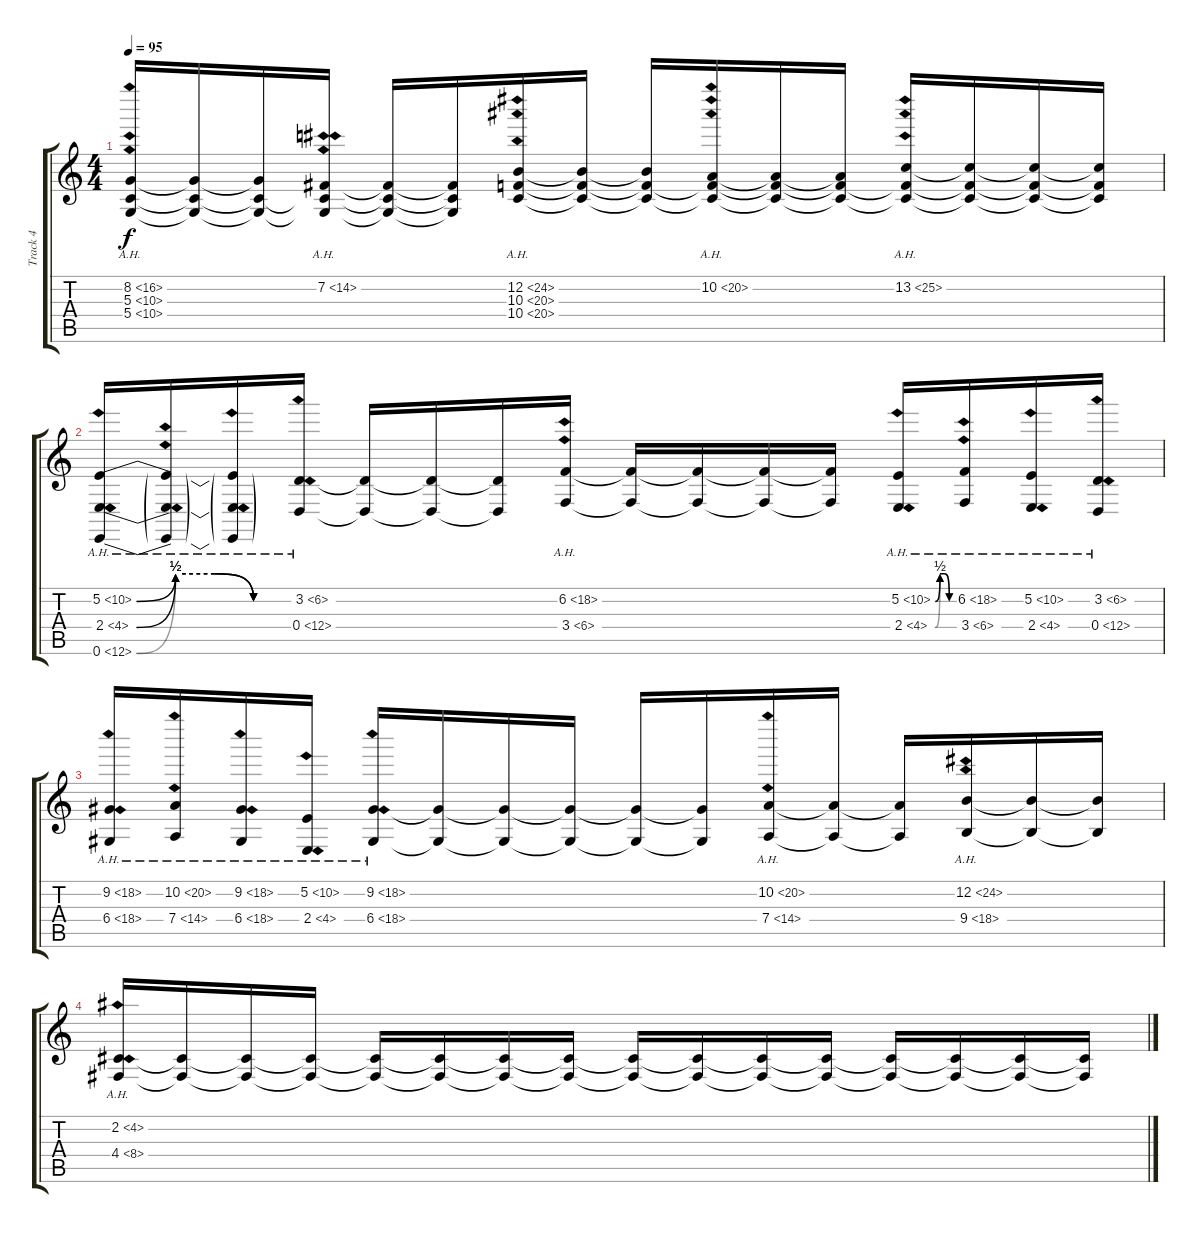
\track ("Track 4" "Track 4") {instrument stringensemble1}
\staff {score tabs}
\tuning (E4 B3 G3 D3 A2 E2) {hide}
\ts (4 4)
\tempo 95
\clef g2
\ks c
(8.2{ah 8} 5.3{ah 5} 5.4{ah 5}).16{dy f} (8.2{t} 5.3{t} 5.4{t}).16 (8.2{t} 5.3{t} 5.4{t}).16 (7.2{ah 7} 5.3{ah 5 t} 5.4{ah 5 t}).16 (7.2{t} 5.3{t} 5.4{t}).16 (7.2{t} 5.3{t} 5.4{t}).16 (12.2{ah 12} 10.3{ah 10} 10.4{ah 10}).16 (12.2{t} 10.3{t} 10.4{t}).16 (12.2{t} 10.3{t} 10.4{t}).16 (10.2{ah 10} 10.3{ah 10 t} 10.4{ah 10 t}).16 (10.2{t} 10.3{t} 10.4{t}).16 (10.2{t} 10.3{t} 10.4{t}).16 (13.2{ah 12} 10.3{ah 10 t} 10.4{ah 10 t}).16 (13.2{t} 10.3{t} 10.4{t}).16 (13.2{t} 10.3{t} 10.4{t}).16 (13.2{t} 10.3{t} 10.4{t}).16 |
(5.2{be (custom 0 0 15 2 30 2 45 0 60 0) ah 5} 2.4{be (custom 0 0 15 2 30 2 45 0 60 0) ah 2} 0.6{be (custom 0 0 15 2 30 2 45 0 60 0) ah 12}).16 (5.2{ah 12 t} 2.4{ah 3 t} 0.6{ah 12 t}).16 (5.2{ah 5 t} 2.4{ah 2 t} 0.6{ah 12 t}).16 (3.2{ah 3} 0.4{ah 12}).16 (3.2{t} 0.4{t}).16 (3.2{t} 0.4{t}).16 (3.2{t} 0.4{t}).16 (6.2{ah 12} 3.4{ah 3}).16 (6.2{t} 3.4{t}).16 (6.2{t} 3.4{t}).16 (6.2{t} 3.4{t}).16 (6.2{t} 3.4{t}).16 (5.2{be (custom 0 0 15 2 30 2 45 0 60 0) ah 5} 2.4{be (custom 0 0 15 2 30 2 45 0 60 0) ah 2}).16 (6.2{ah 12} 3.4{ah 3}).16 (5.2{ah 5} 2.4{ah 2}).16 (3.2{ah 3} 0.4{ah 12}).16 |
(9.2{ah 9} 6.4{ah 12}).16 (10.2{ah 10} 7.4{ah 7}).16 (9.2{ah 9} 6.4{ah 12}).16 (5.2{ah 5} 2.4{ah 2}).16 (9.2{ah 9} 6.4{ah 12}).16 (9.2{t} 6.4{t}).16 (9.2{t} 6.4{t}).16 (9.2{t} 6.4{t}).16 (9.2{t} 6.4{t}).16 (9.2{t} 6.4{t}).16 (10.2{ah 10} 7.4{ah 7}).16 (10.2{t} 7.4{t}).16 (10.2{t} 7.4{t}).16 (12.2{ah 12} 9.4{ah 9}).16 (12.2{t} 9.4{t}).16 (12.2{t} 9.4{t}).16 |
(2.2{ah 2} 4.4{ah 4}).16 (2.2{t} 4.4{t}).16 (2.2{t} 4.4{t}).16 (2.2{t} 4.4{t}).16 (2.2{t} 4.4{t}).16 (2.2{t} 4.4{t}).16 (2.2{t} 4.4{t}).16 (2.2{t} 4.4{t}).16 (2.2{t} 4.4{t}).16 (2.2{t} 4.4{t}).16 (2.2{t} 4.4{t}).16 (2.2{t} 4.4{t}).16 (2.2{t} 4.4{t}).16 (2.2{t} 4.4{t}).16 (2.2{t} 4.4{t}).16 (2.2{t} 4.4{t}).16
